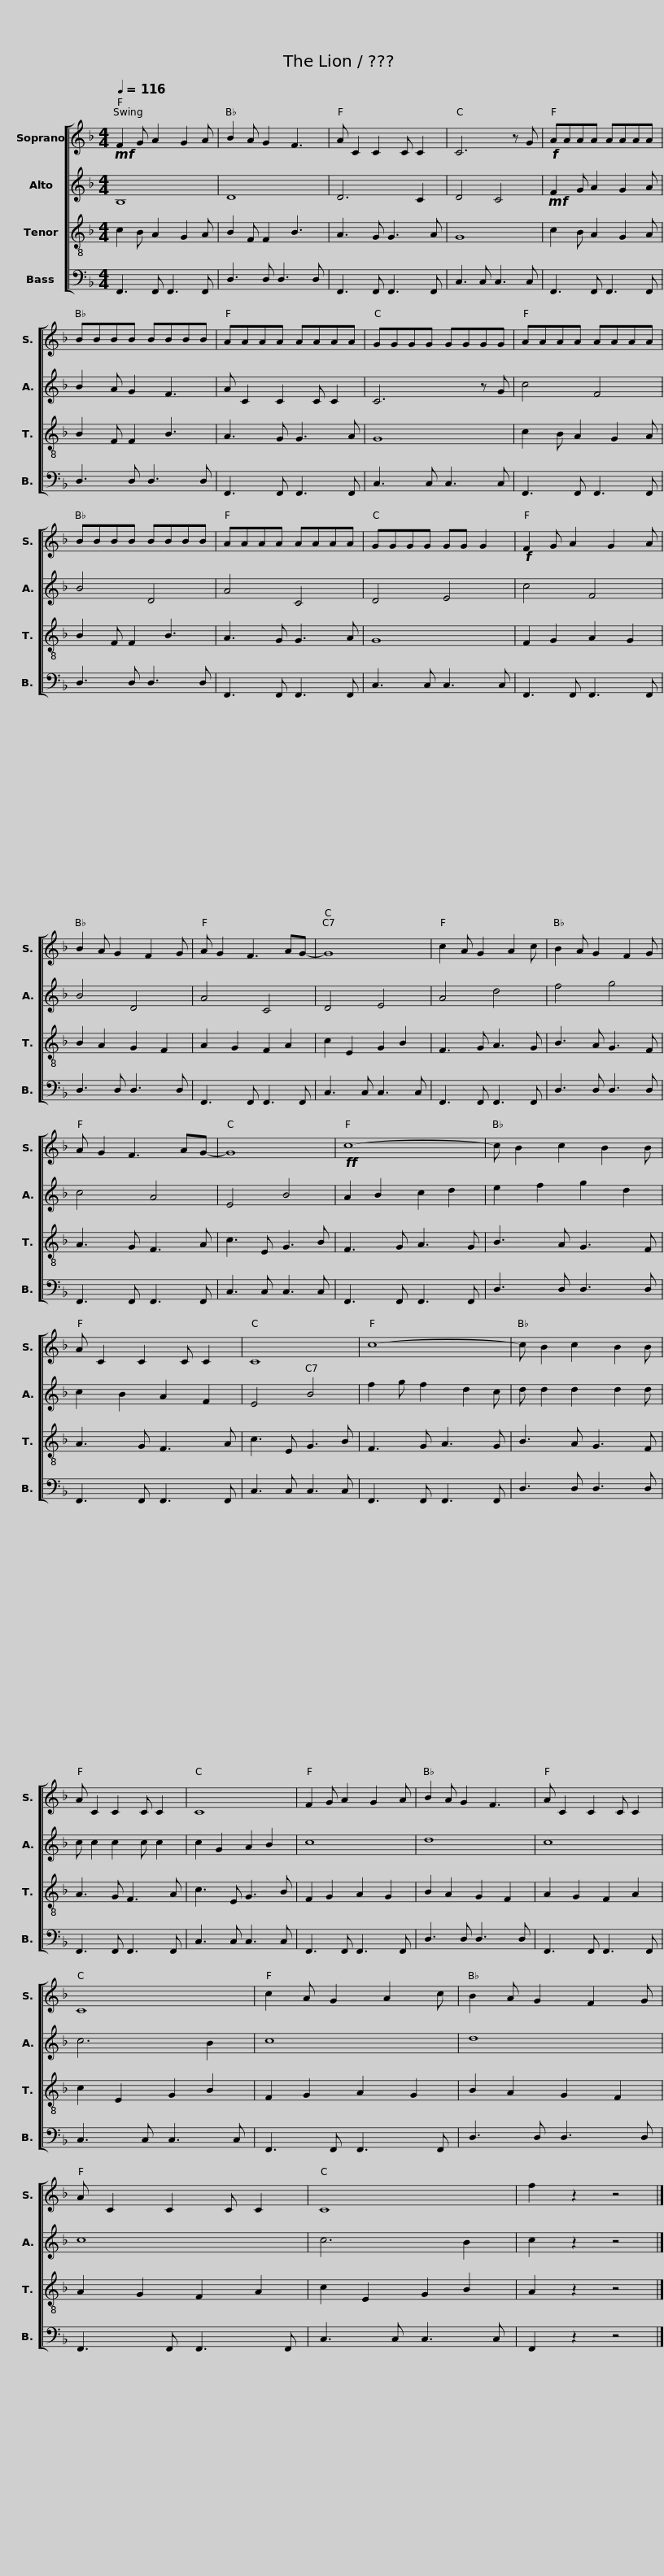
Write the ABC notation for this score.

X:1
%%score [ 1 2 3 4 ]
L:1/8
Q:1/4=116
M:4/4
I:linebreak $
K:F
V:1 treble
V:2 treble
V:3 treble-8
V:4 bass
V:1
!mf! F2 G A2 G2 A | B2 A G2 F3 | A C2 C2 C C2 | C6 z G |$!f! AAAA AAAA | %5
 BBBB BBBB | AAAA AAAA | GGGG GGGG |$ AAAA AAAA | BBBB BBBB | %10
 AAAA AAAA | GGGG GG G2 |!f! F2 G A2 G2 A |$ B2 A G2 F2 G | A G2 F3 AG- | %15
 G8 | c2 A G2 A2 c | B2 A G2 F2 G |$ A G2 F3 AG- | G8 | %20
!ff! c8- | c B2 c2 B2 B | A C2 C2 C C2 |$ C8 | c8- | %25
 c B2 c2 B2 B | A C2 C2 C C2 | C8 |$ F2 G A2 G2 A | B2 A G2 F3 | %30
 A C2 C2 C C2 | C8 | c2 A G2 A2 c |$ B2 A G2 F2 G | A C2 C2 C C2 | %35
 C8 | f2 z2 z4 |] %37
V:2
 B,8 | D8 | D6 C2 | D4 C4 |$!mf! F2 G A2 G2 A | %5
 B2 A G2 F3 | A C2 C2 C C2 | C6 z G |$ c4 F4 | B4 D4 | %10
 A4 C4 | D4 E4 | c4 F4 |$ B4 D4 | A4 C4 | %15
 D4 E4 | A4 d4 | f4 g4 |$ c4 A4 | E4 B4 | %20
 A2 B2 c2 d2 | e2 f2 g2 d2 | c2 B2 A2 F2 |$ E4 B4 | f2 g f2 d2 c | %25
 d d2 d2 d2 d | c c2 c2 c c2 | c2 G2 A2 B2 |$ c8 | d8 | %30
 c8 | c6 B2 | c8 |$ d8 | c8 | %35
 c6 B2 | c2 z2 z4 |] %37
V:3
 c2 B A2 G2 A | B2 F F2 B3 | A3 G G3 A | G8 |$ c2 B A2 G2 A | %5
 B2 F F2 B3 | A3 G G3 A | G8 |$ c2 B A2 G2 A | B2 F F2 B3 | %10
 A3 G G3 A | G8 | F2 G2 A2 G2 |$ B2 A2 G2 F2 | A2 G2 F2 A2 | %15
 c2 E2 G2 B2 | F3 G A3 G | B3 A G3 F |$ A3 G F3 A | c3 E G3 B | %20
 F3 G A3 G | B3 A G3 F | A3 G F3 A |$ c3 E G3 B | F3 G A3 G | %25
 B3 A G3 F | A3 G F3 A | c3 E G3 B |$ F2 G2 A2 G2 | B2 A2 G2 F2 | %30
 A2 G2 F2 A2 | c2 E2 G2 B2 | F2 G2 A2 G2 |$ B2 A2 G2 F2 | A2 G2 F2 A2 | %35
 c2 E2 G2 B2 | A2 z2 z4 |] %37
V:4
 F,,3 F,, F,,3 F,, | D,3 D, D,3 D, | F,,3 F,, F,,3 F,, | C,3 C, C,3 C, |$ F,,3 F,, F,,3 F,, | %5
 D,3 D, D,3 D, | F,,3 F,, F,,3 F,, | C,3 C, C,3 C, |$ F,,3 F,, F,,3 F,, | D,3 D, D,3 D, | %10
 F,,3 F,, F,,3 F,, | C,3 C, C,3 C, | F,,3 F,, F,,3 F,, |$ D,3 D, D,3 D, | F,,3 F,, F,,3 F,, | %15
 C,3 C, C,3 C, | F,,3 F,, F,,3 F,, | D,3 D, D,3 D, |$ F,,3 F,, F,,3 F,, | C,3 C, C,3 C, | %20
 F,,3 F,, F,,3 F,, | D,3 D, D,3 D, | F,,3 F,, F,,3 F,, |$ C,3 C, C,3 C, | F,,3 F,, F,,3 F,, | %25
 D,3 D, D,3 D, | F,,3 F,, F,,3 F,, | C,3 C, C,3 C, |$ F,,3 F,, F,,3 F,, | D,3 D, D,3 D, | %30
 F,,3 F,, F,,3 F,, | C,3 C, C,3 C, | F,,3 F,, F,,3 F,, |$ D,3 D, D,3 D, | F,,3 F,, F,,3 F,, | %35
 C,3 C, C,3 C, | F,,2 z2 z4 |] %37
